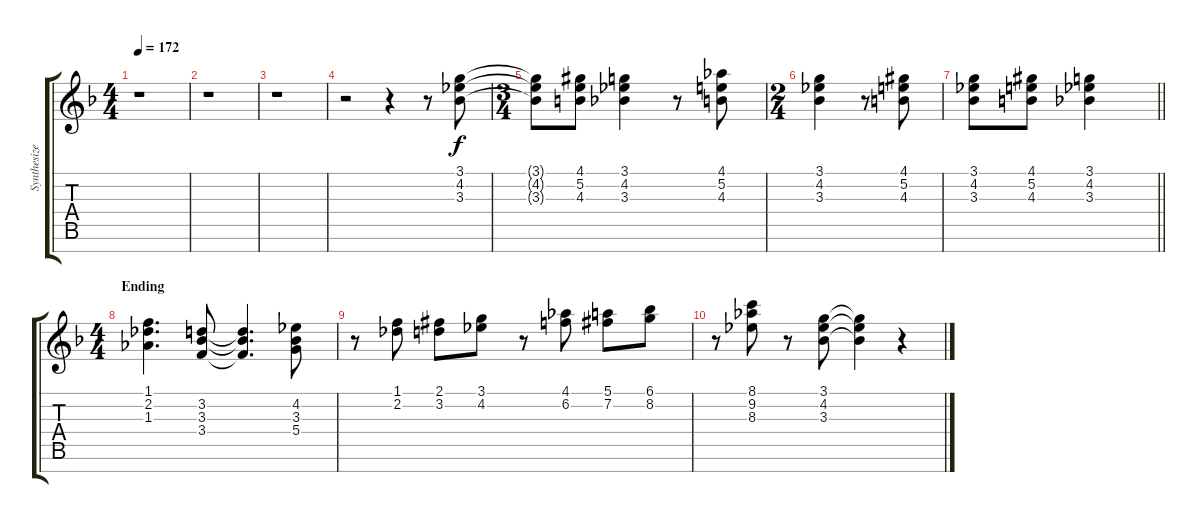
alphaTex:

\track ("Synthesizer III" "Synthesize") {instrument fx5brightness}
\staff {score tabs}
\tuning (E5 B4 G4 D4 A3 E3 B2) {hide}
\ts (4 4)
\tempo 172
\clef g2
\ks f
r.1{dy f} |
r.1 |
r.1 |
r.2 r.4 r.8 (3.1 4.2 3.3).8 |
\ts (3 4)
(3.1{t} 4.2{t} 3.3{t}).8 (4.1{acc #} 5.2 4.3).8 (3.1 4.2 3.3).4 r.8 (4.1 5.2 4.3).8 |
\ts (2 4)
(3.1 4.2 3.3).4 r.8 (4.1{acc #} 5.2 4.3).8 |
\barLineRight lightlight
(3.1 4.2 3.3).8 (4.1{acc #} 5.2 4.3).8 (3.1 4.2 3.3).4 |
\ts (4 4)
\section ("" "Ending")
(1.1 2.2 1.3).4{d} (3.2 3.3 3.4).8 (3.2{t} 3.3{t} 3.4{t}).4{d} (4.2 3.3 5.4).8 |
r.8 (1.1 2.2).8 (2.1{acc #} 3.2).8 (3.1 4.2).8 r.8 (4.1 6.2).8 (5.1 7.2{acc #}).8 (6.1 8.2).8 |
r.8 (8.1 9.2 8.3).8 r.8 (3.1 4.2 3.3).8 (3.1{t} 4.2{t} 3.3{t}).4 r.4
